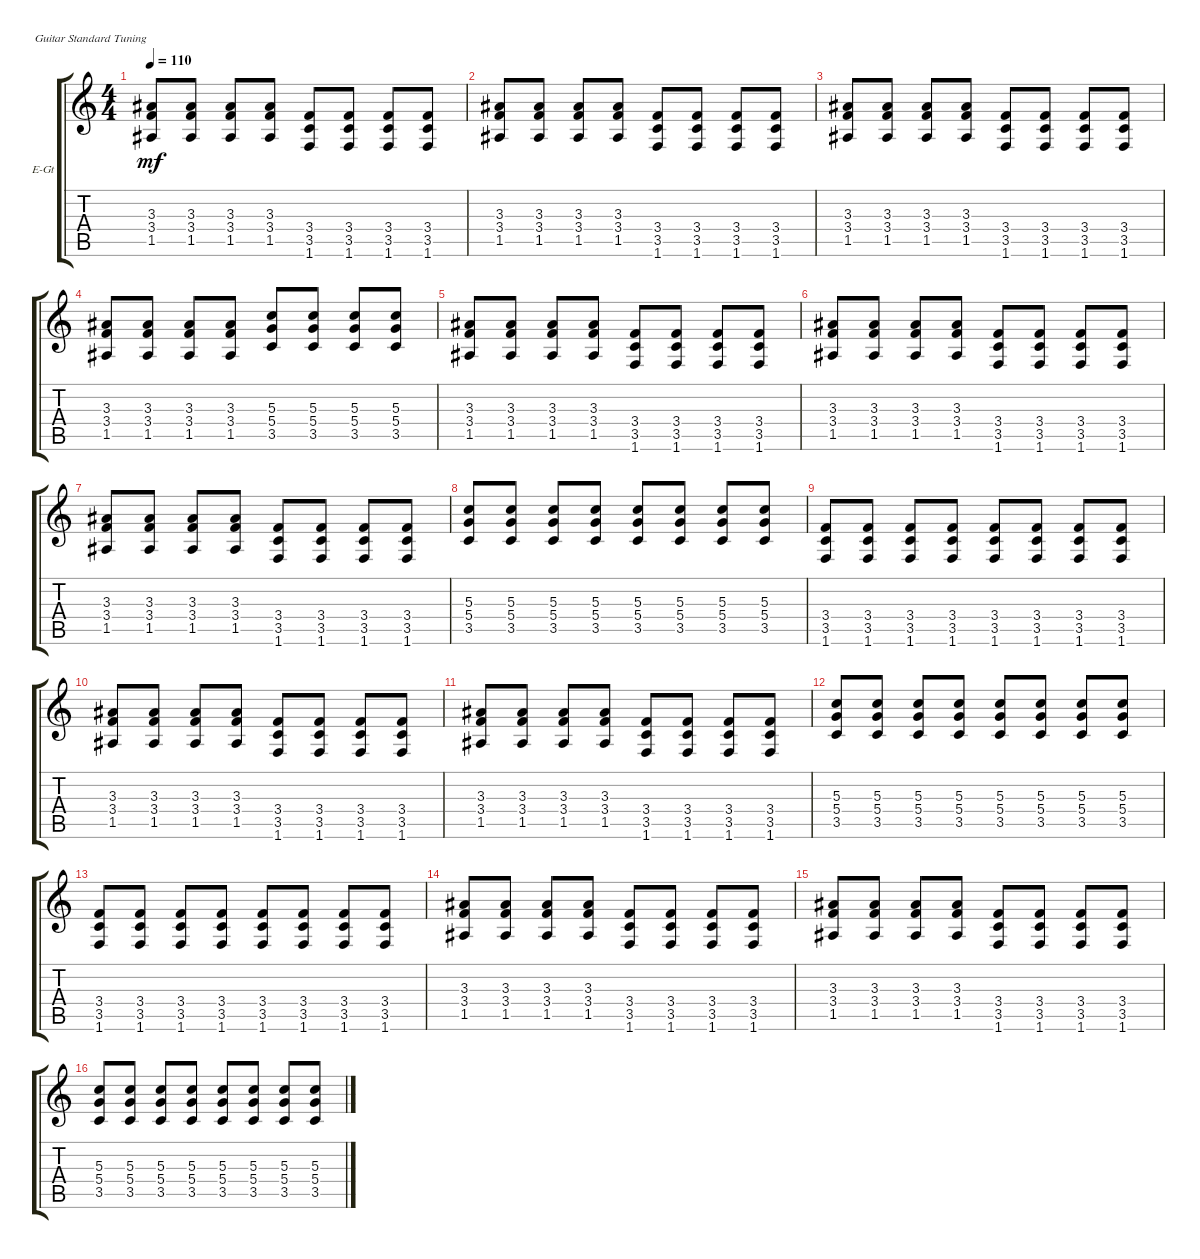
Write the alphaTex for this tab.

\defaultSystemsLayout 4
\bracketExtendMode groupsimilarinstruments
\firstSystemTrackNameOrientation horizontal
\otherSystemsTrackNameOrientation horizontal
\track ("Bobby Bandiera" "E-Gt") {instrument overdrivenguitar}
\staff {score tabs}
\tuning (E4 B3 G3 D3 A2 E2)
\ts (4 4)
\tempo 110
\clef g2
\ks c
(1.5 3.4 3.3).8{dy mf} (1.5 3.4 3.3).8 (1.5 3.4 3.3).8 (1.5 3.4 3.3).8 (1.6 3.5 3.4).8 (1.6 3.5 3.4).8 (1.6 3.5 3.4).8 (1.6 3.5 3.4).8 |
(1.5 3.4 3.3).8 (1.5 3.4 3.3).8 (1.5 3.4 3.3).8 (1.5 3.4 3.3).8 (1.6 3.5 3.4).8 (1.6 3.5 3.4).8 (1.6 3.5 3.4).8 (1.6 3.5 3.4).8 |
(1.5 3.4 3.3).8 (1.5 3.4 3.3).8 (1.5 3.4 3.3).8 (1.5 3.4 3.3).8 (1.6 3.5 3.4).8 (1.6 3.5 3.4).8 (1.6 3.5 3.4).8 (1.6 3.5 3.4).8 |
(1.5 3.4 3.3).8 (1.5 3.4 3.3).8 (1.5 3.4 3.3).8 (1.5 3.4 3.3).8 (3.5 5.4 5.3).8 (3.5 5.4 5.3).8 (3.5 5.4 5.3).8 (3.5 5.4 5.3).8 |
(1.5 3.4 3.3).8 (1.5 3.4 3.3).8 (1.5 3.4 3.3).8 (1.5 3.4 3.3).8 (1.6 3.5 3.4).8 (1.6 3.5 3.4).8 (1.6 3.5 3.4).8 (1.6 3.5 3.4).8 |
(1.5 3.4 3.3).8 (1.5 3.4 3.3).8 (1.5 3.4 3.3).8 (1.5 3.4 3.3).8 (1.6 3.5 3.4).8 (1.6 3.5 3.4).8 (1.6 3.5 3.4).8 (1.6 3.5 3.4).8 |
(1.5 3.4 3.3).8 (1.5 3.4 3.3).8 (1.5 3.4 3.3).8 (1.5 3.4 3.3).8 (1.6 3.5 3.4).8 (1.6 3.5 3.4).8 (1.6 3.5 3.4).8 (1.6 3.5 3.4).8 |
(3.5 5.4 5.3).8 (3.5 5.4 5.3).8 (3.5 5.4 5.3).8 (3.5 5.4 5.3).8 (3.5 5.4 5.3).8 (3.5 5.4 5.3).8 (3.5 5.4 5.3).8 (3.5 5.4 5.3).8 |
(1.6 3.5 3.4).8 (1.6 3.5 3.4).8 (1.6 3.5 3.4).8 (1.6 3.5 3.4).8 (1.6 3.5 3.4).8 (1.6 3.5 3.4).8 (1.6 3.5 3.4).8 (1.6 3.5 3.4).8 |
(1.5 3.4 3.3).8 (1.5 3.4 3.3).8 (1.5 3.4 3.3).8 (1.5 3.4 3.3).8 (1.6 3.5 3.4).8 (1.6 3.5 3.4).8 (1.6 3.5 3.4).8 (1.6 3.5 3.4).8 |
(1.5 3.4 3.3).8 (1.5 3.4 3.3).8 (1.5 3.4 3.3).8 (1.5 3.4 3.3).8 (1.6 3.5 3.4).8 (1.6 3.5 3.4).8 (1.6 3.5 3.4).8 (1.6 3.5 3.4).8 |
(3.5 5.4 5.3).8 (3.5 5.4 5.3).8 (3.5 5.4 5.3).8 (3.5 5.4 5.3).8 (3.5 5.4 5.3).8 (3.5 5.4 5.3).8 (3.5 5.4 5.3).8 (3.5 5.4 5.3).8 |
(1.6 3.5 3.4).8 (1.6 3.5 3.4).8 (1.6 3.5 3.4).8 (1.6 3.5 3.4).8 (1.6 3.5 3.4).8 (1.6 3.5 3.4).8 (1.6 3.5 3.4).8 (1.6 3.5 3.4).8 |
(1.5 3.4 3.3).8 (1.5 3.4 3.3).8 (1.5 3.4 3.3).8 (1.5 3.4 3.3).8 (1.6 3.5 3.4).8 (1.6 3.5 3.4).8 (1.6 3.5 3.4).8 (1.6 3.5 3.4).8 |
(1.5 3.4 3.3).8 (1.5 3.4 3.3).8 (1.5 3.4 3.3).8 (1.5 3.4 3.3).8 (1.6 3.5 3.4).8 (1.6 3.5 3.4).8 (1.6 3.5 3.4).8 (1.6 3.5 3.4).8 |
(3.5 5.4 5.3).8 (3.5 5.4 5.3).8 (3.5 5.4 5.3).8 (3.5 5.4 5.3).8 (3.5 5.4 5.3).8 (3.5 5.4 5.3).8 (3.5 5.4 5.3).8 (3.5 5.4 5.3).8
